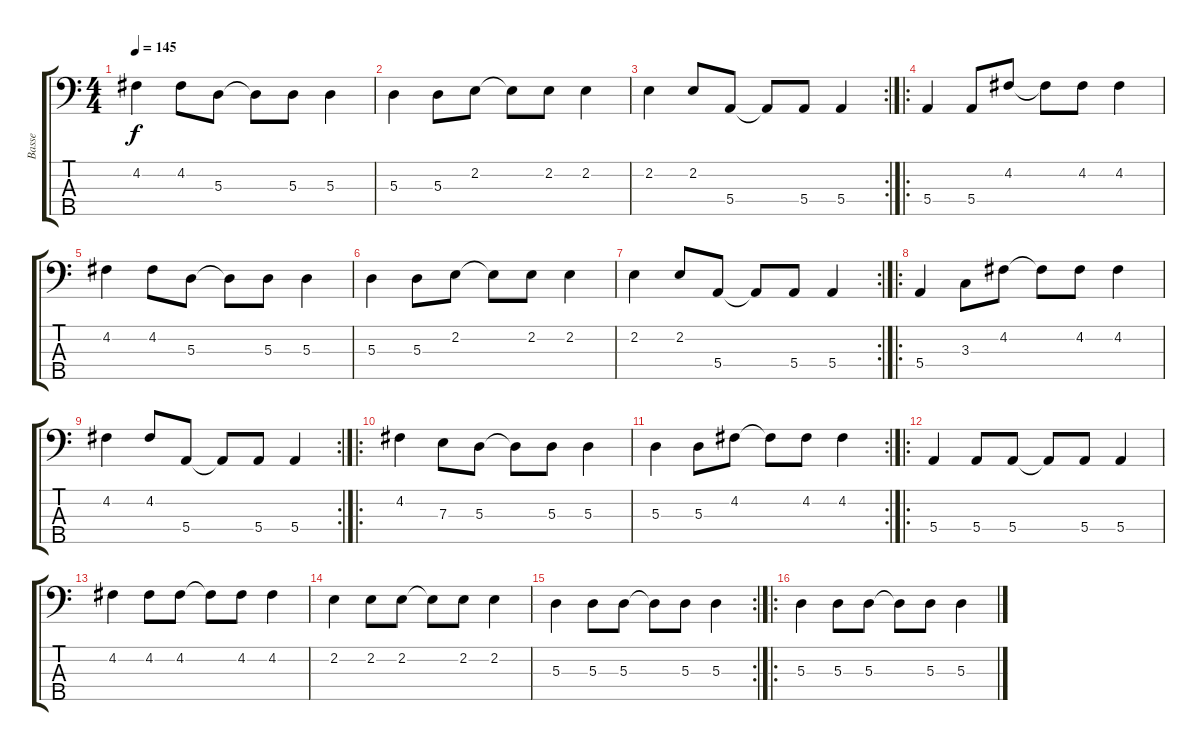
\track ("Basse" "Basse") {instrument electricbassfinger}
\staff {score tabs}
\tuning (G2 D2 A1 E1 B0) {hide}
\ts (4 4)
\tempo 145
\clef f4
\ks c
4.2.4{dy f} 4.2.8 5.3.8 5.3{t}.8 5.3.8 5.3.4 |
5.3.4 5.3.8 2.2.8 2.2{t}.8 2.2.8 2.2.4 |
\rc 2
2.2.4 2.2.8 5.4.8 5.4{t}.8 5.4.8 5.4.4 |
\ro
5.4.4 5.4.8 4.2.8 4.2{t}.8 4.2.8 4.2.4 |
4.2.4 4.2.8 5.3.8 5.3{t}.8 5.3.8 5.3.4 |
5.3.4 5.3.8 2.2.8 2.2{t}.8 2.2.8 2.2.4 |
\rc 2
2.2.4 2.2.8 5.4.8 5.4{t}.8 5.4.8 5.4.4 |
\ro
5.4.4 3.3.8 4.2.8 4.2{t}.8 4.2.8 4.2.4 |
\rc 2
4.2.4 4.2.8 5.4.8 5.4{t}.8 5.4.8 5.4.4 |
\ro
4.2.4 7.3.8 5.3.8 5.3{t}.8 5.3.8 5.3.4 |
\rc 2
5.3.4 5.3.8 4.2.8 4.2{t}.8 4.2.8 4.2.4 |
\ro
5.4.4 5.4.8 5.4.8 5.4{t}.8 5.4.8 5.4.4 |
4.2.4 4.2.8 4.2.8 4.2{t}.8 4.2.8 4.2.4 |
2.2.4 2.2.8 2.2.8 2.2{t}.8 2.2.8 2.2.4 |
\rc 2
5.3.4 5.3.8 5.3.8 5.3{t}.8 5.3.8 5.3.4 |
\ro
5.3.4 5.3.8 5.3.8 5.3{t}.8 5.3.8 5.3.4
